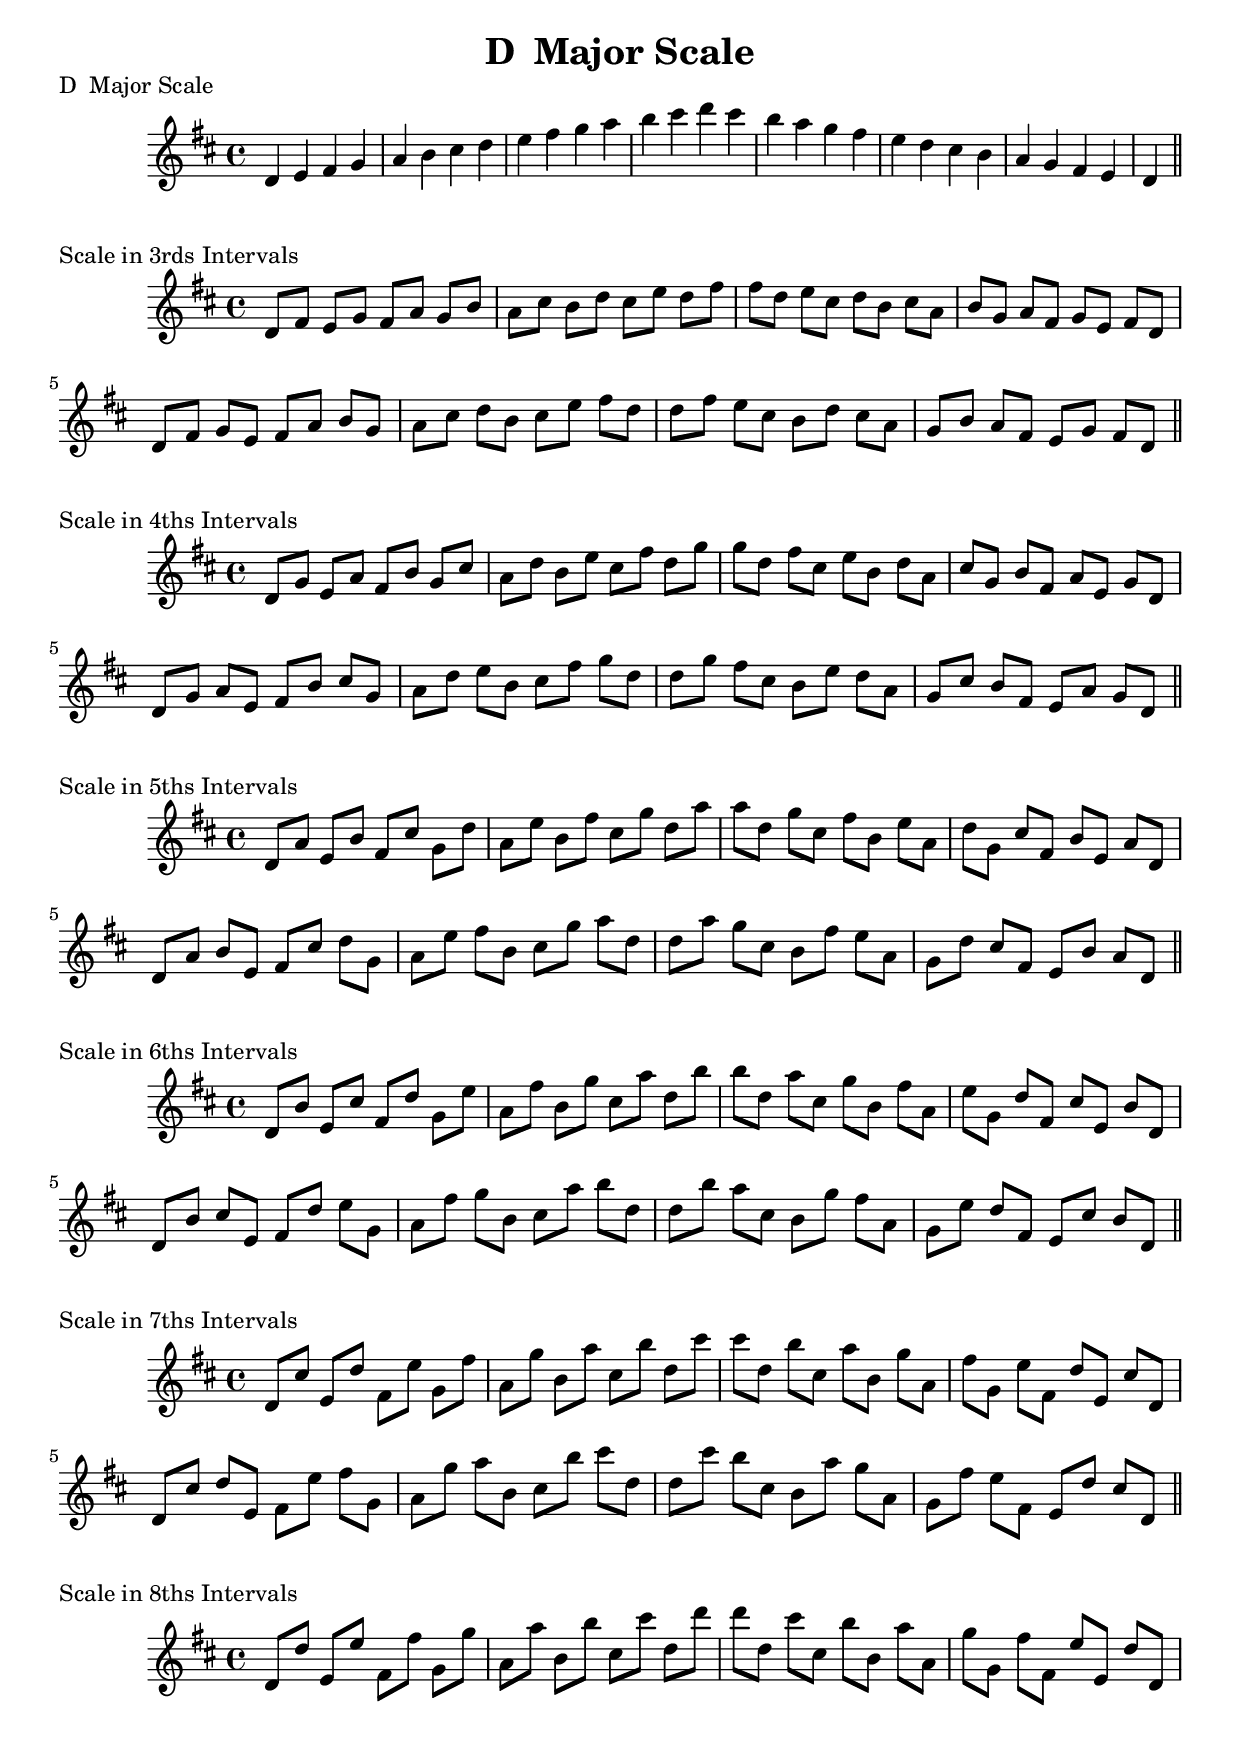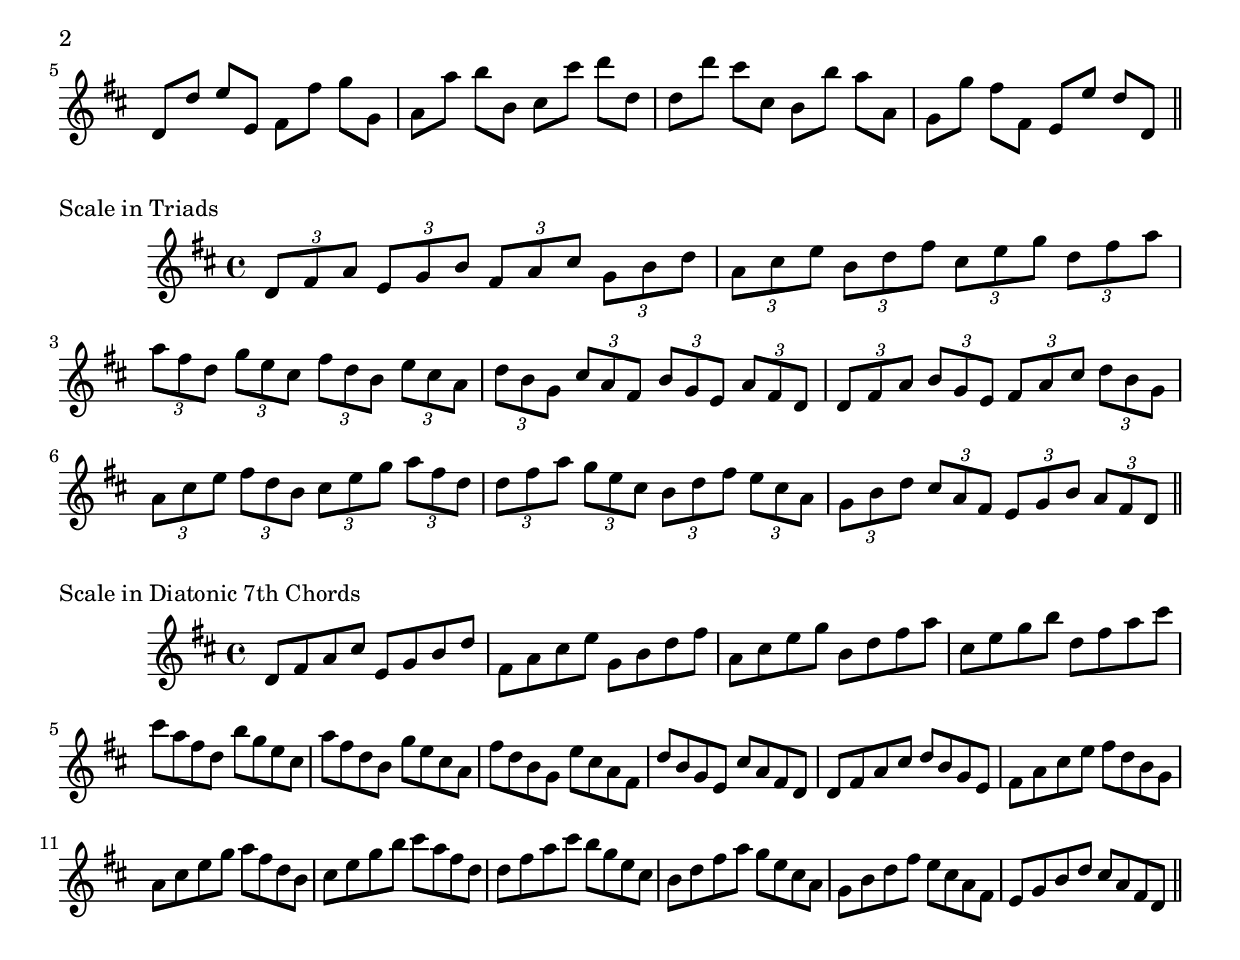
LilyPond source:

\version "2.18.2"

\include "scales.ly"

\header{
  title = \markup { "D" " Major Scale" }
}

\score {
  \transpose c d
  \new Staff \relative c' {
    \key c \major
    \CMajorScale
    \bar "||"
  }
  \header{
    piece = \markup { "D" " Major Scale" }
  }
}

\score {
  \transpose c d
  \new Staff \relative c' {
    \key c \major
    \set Timing.beamExceptions = #'()
    \set Timing.baseMoment = #'(ly:make-moment 1/4)
    \set Timing.beatStructure = #'(1 1 1 1)
    \CMajorScaleThirds
    \bar "||"
  }
  \header{
    piece = \markup { "Scale in 3rds Intervals" }
  }
}

\score {
  \transpose c d
  \new Staff \relative c' {
    \key c \major
    \set Timing.beamExceptions = #'()
    \set Timing.baseMoment = #'(ly:make-moment 1/4)
    \set Timing.beatStructure = #'(1 1 1 1)
    \CMajorScaleFourths
    \bar "||"
  }
  \header{
    piece = \markup { "Scale in 4ths Intervals" }
  }
}

\score {
  \transpose c d
  \new Staff \relative c' {
    \key c \major
    \set Timing.beamExceptions = #'()
    \set Timing.baseMoment = #'(ly:make-moment 1/4)
    \set Timing.beatStructure = #'(1 1 1 1)
    \CMajorScaleFifths
    \bar "||"
  }
  \header{
    piece = \markup { "Scale in 5ths Intervals" }
  }
}

\score {
  \transpose c d
  \new Staff \relative c' {
    \key c \major
    \set Timing.beamExceptions = #'()
    \set Timing.baseMoment = #'(ly:make-moment 1/4)
    \set Timing.beatStructure = #'(1 1 1 1)
    \CMajorScaleSixths
    \bar "||"
  }
  \header{
    piece = \markup { "Scale in 6ths Intervals" }
  }
}

\score {
  \transpose c d
  \new Staff \relative c' {
    \key c \major
    \set Timing.beamExceptions = #'()
    \set Timing.baseMoment = #'(ly:make-moment 1/4)
    \set Timing.beatStructure = #'(1 1 1 1)
    \CMajorScaleSevenths
    \bar "||"
  }
  \header{
    piece = \markup { "Scale in 7ths Intervals" }
  }
}

\score {
  \transpose c d
  \new Staff \relative c' {
    \key c \major
    \set Timing.beamExceptions = #'()
    \set Timing.baseMoment = #'(ly:make-moment 1/4)
    \set Timing.beatStructure = #'(1 1 1 1)
    \CMajorScaleEights
    \bar "||"
  }
  \header{
    piece = \markup { "Scale in 8ths Intervals" }
  }
}

\score {
  \transpose c d
  \new Staff \relative c' {
    \key c \major
    \CMajorScaleTriads
    \bar "||"
  }
  \header{
    piece = \markup { "Scale in Triads" }
  }
}

\score {
  \transpose c d
  \new Staff \relative c' {
    \key c \major
    \CMajorScaleChords
    \bar "||"
  }
  \header{
    piece = \markup { "Scale in Diatonic 7th Chords" }
  }
}